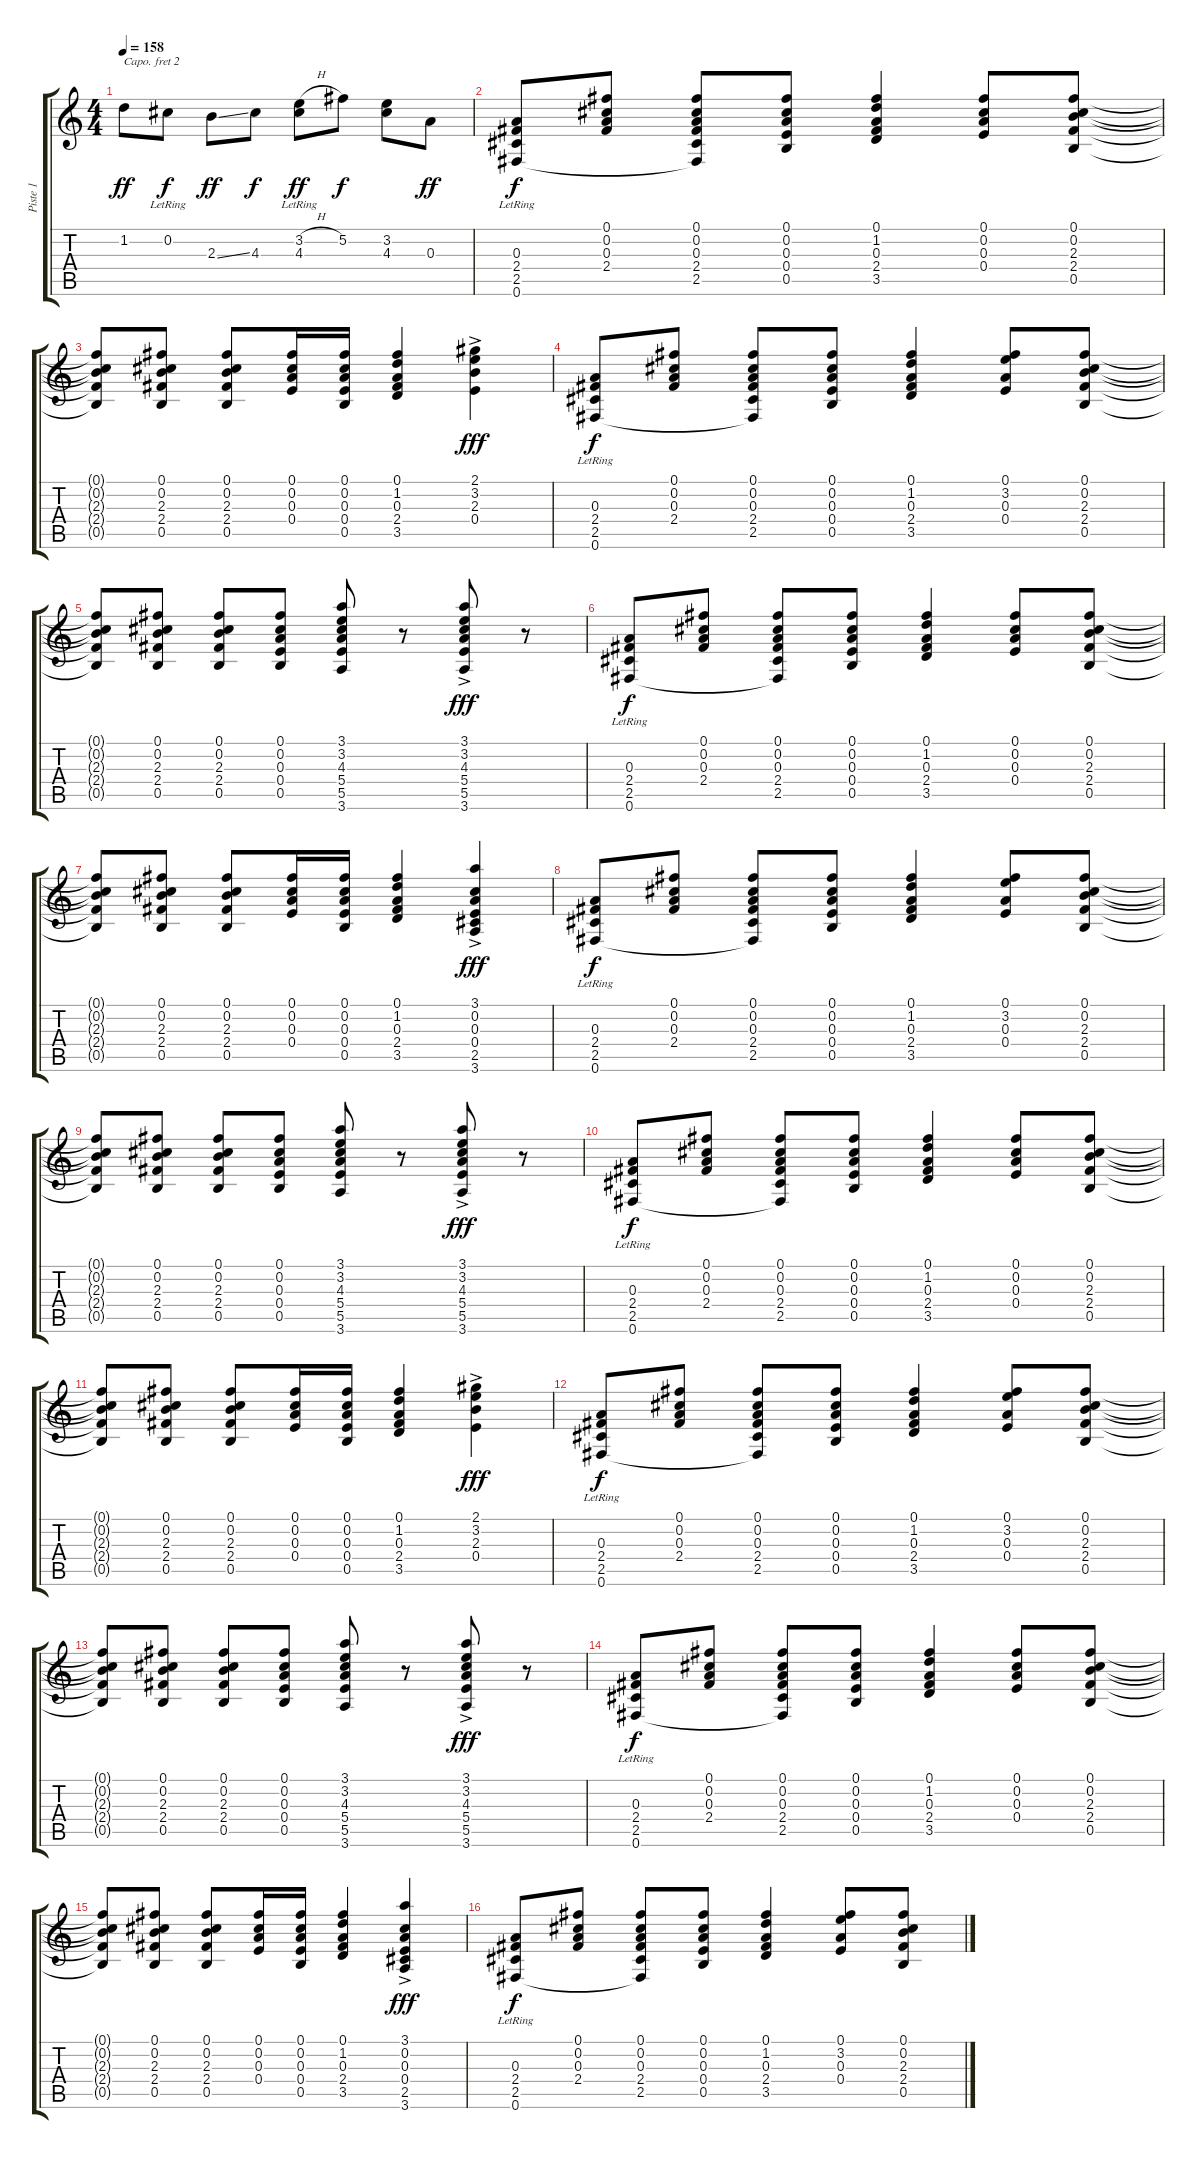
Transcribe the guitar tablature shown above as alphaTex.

\track ("Piste 1" "Piste 1") {instrument electricguitarclean}
\staff {score tabs}
\capo 2
\tuning (E4 B3 G3 D3 A2 E2) {hide}
\ts (4 4)
\tempo 158
\clef g2
\ks c
1.2{t}.8{dy ff} 0.2{lr}.8{dy f} 2.3{ss}.8{dy ff} 4.3.8{dy f} (3.2{h} 4.3{lr}).8{dy ff} 5.2.8{dy f} (3.2 4.3).8 0.3.8{dy ff} |
(0.3 2.4 2.5{lr} 0.6).8{dy f} (0.1 0.2 0.3 2.4).8 (0.1 0.2 0.3 2.4 2.5 0.6{t}).8 (0.1 0.2 0.3 0.4 0.5).8 (0.1 1.2 0.3 2.4 3.5).4 (0.1 0.2 0.3 0.4).8 (0.1 0.2 2.3 2.4 0.5).8 |
(0.1{t} 0.2{t} 2.3{t} 2.4{t} 0.5{t}).8 (0.1 0.2 2.3 2.4 0.5).8 (0.1 0.2 2.3 2.4 0.5).8 (0.1 0.2 0.3 0.4).16 (0.1 0.2 0.3 0.4 0.5).16 (0.1 1.2 0.3 2.4 3.5).4 (2.1{ac} 3.2 2.3 0.4).4{dy fff} |
(0.3 2.4 2.5{lr} 0.6).8{dy f} (0.1 0.2 0.3 2.4).8 (0.1 0.2 0.3 2.4 2.5 0.6{t}).8 (0.1 0.2 0.3 0.4 0.5).8 (0.1 1.2 0.3 2.4 3.5).4 (0.1 3.2 0.3 0.4).8 (0.1 0.2 2.3 2.4 0.5).8 |
(0.1{t} 0.2{t} 2.3{t} 2.4{t} 0.5{t}).8 (0.1 0.2 2.3 2.4 0.5).8 (0.1 0.2 2.3 2.4 0.5).8 (0.1 0.2 0.3 0.4 0.5).8 (3.1 3.2 4.3 5.4 5.5 3.6).8 r.8 (3.1{ac} 3.2 4.3 5.4 5.5 3.6).8{dy fff} r.8 |
(0.3 2.4 2.5{lr} 0.6).8{dy f} (0.1 0.2 0.3 2.4).8 (0.1 0.2 0.3 2.4 2.5 0.6{t}).8 (0.1 0.2 0.3 0.4 0.5).8 (0.1 1.2 0.3 2.4 3.5).4 (0.1 0.2 0.3 0.4).8 (0.1 0.2 2.3 2.4 0.5).8 |
(0.1{t} 0.2{t} 2.3{t} 2.4{t} 0.5{t}).8 (0.1 0.2 2.3 2.4 0.5).8 (0.1 0.2 2.3 2.4 0.5).8 (0.1 0.2 0.3 0.4).16 (0.1 0.2 0.3 0.4 0.5).16 (0.1 1.2 0.3 2.4 3.5).4 (3.1 0.2 0.3{ac} 0.4 2.5 3.6).4{dy fff} |
(0.3 2.4 2.5{lr} 0.6).8{dy f} (0.1 0.2 0.3 2.4).8 (0.1 0.2 0.3 2.4 2.5 0.6{t}).8 (0.1 0.2 0.3 0.4 0.5).8 (0.1 1.2 0.3 2.4 3.5).4 (0.1 3.2 0.3 0.4).8 (0.1 0.2 2.3 2.4 0.5).8 |
(0.1{t} 0.2{t} 2.3{t} 2.4{t} 0.5{t}).8 (0.1 0.2 2.3 2.4 0.5).8 (0.1 0.2 2.3 2.4 0.5).8 (0.1 0.2 0.3 0.4 0.5).8 (3.1 3.2 4.3 5.4 5.5 3.6).8 r.8 (3.1{ac} 3.2 4.3 5.4 5.5 3.6).8{dy fff} r.8 |
(0.3 2.4 2.5{lr} 0.6).8{dy f} (0.1 0.2 0.3 2.4).8 (0.1 0.2 0.3 2.4 2.5 0.6{t}).8 (0.1 0.2 0.3 0.4 0.5).8 (0.1 1.2 0.3 2.4 3.5).4 (0.1 0.2 0.3 0.4).8 (0.1 0.2 2.3 2.4 0.5).8 |
(0.1{t} 0.2{t} 2.3{t} 2.4{t} 0.5{t}).8 (0.1 0.2 2.3 2.4 0.5).8 (0.1 0.2 2.3 2.4 0.5).8 (0.1 0.2 0.3 0.4).16 (0.1 0.2 0.3 0.4 0.5).16 (0.1 1.2 0.3 2.4 3.5).4 (2.1 3.2 2.3{ac} 0.4).4{dy fff} |
(0.3 2.4 2.5{lr} 0.6).8{dy f} (0.1 0.2 0.3 2.4).8 (0.1 0.2 0.3 2.4 2.5 0.6{t}).8 (0.1 0.2 0.3 0.4 0.5).8 (0.1 1.2 0.3 2.4 3.5).4 (0.1 3.2 0.3 0.4).8 (0.1 0.2 2.3 2.4 0.5).8 |
(0.1{t} 0.2{t} 2.3{t} 2.4{t} 0.5{t}).8 (0.1 0.2 2.3 2.4 0.5).8 (0.1 0.2 2.3 2.4 0.5).8 (0.1 0.2 0.3 0.4 0.5).8 (3.1 3.2 4.3 5.4 5.5 3.6).8 r.8 (3.1{ac} 3.2 4.3 5.4 5.5 3.6).8{dy fff} r.8 |
(0.3 2.4 2.5{lr} 0.6).8{dy f} (0.1 0.2 0.3 2.4).8 (0.1 0.2 0.3 2.4 2.5 0.6{t}).8 (0.1 0.2 0.3 0.4 0.5).8 (0.1 1.2 0.3 2.4 3.5).4 (0.1 0.2 0.3 0.4).8 (0.1 0.2 2.3 2.4 0.5).8 |
(0.1{t} 0.2{t} 2.3{t} 2.4{t} 0.5{t}).8 (0.1 0.2 2.3 2.4 0.5).8 (0.1 0.2 2.3 2.4 0.5).8 (0.1 0.2 0.3 0.4).16 (0.1 0.2 0.3 0.4 0.5).16 (0.1 1.2 0.3 2.4 3.5).4 (3.1 0.2 0.3{ac} 0.4 2.5 3.6).4{dy fff} |
(0.3 2.4 2.5{lr} 0.6).8{dy f} (0.1 0.2 0.3 2.4).8 (0.1 0.2 0.3 2.4 2.5 0.6{t}).8 (0.1 0.2 0.3 0.4 0.5).8 (0.1 1.2 0.3 2.4 3.5).4 (0.1 3.2 0.3 0.4).8 (0.1 0.2 2.3 2.4 0.5).8
